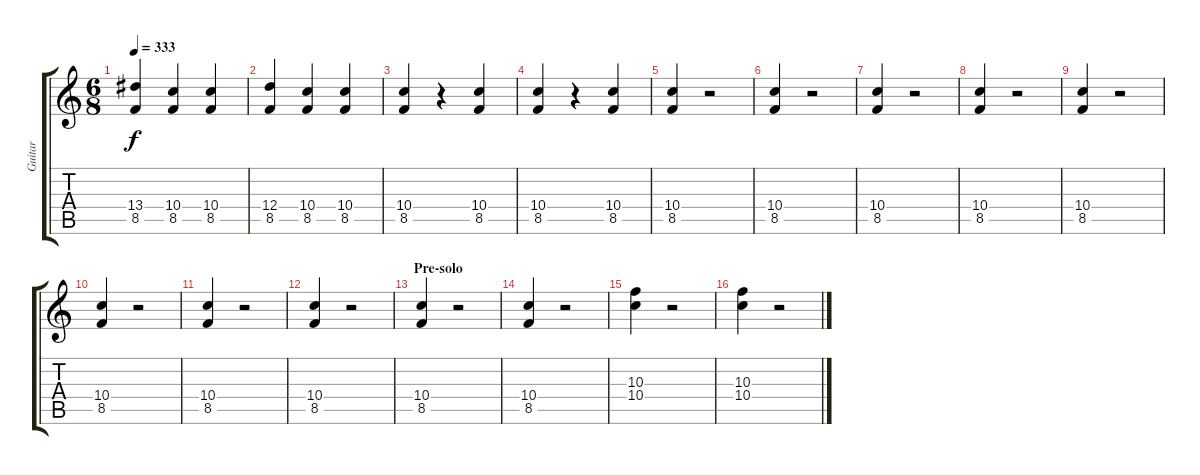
\track ("Guitar" "Guitar") {instrument electricguitarjazz}
\staff {score tabs}
\tuning (E4 B3 G3 D3 A2 E2) {hide}
\ts (6 8)
\tempo 333
\clef g2
\ks c
(13.4 8.5).4{dy f} (10.4 8.5).4 (10.4 8.5).4 |
(12.4 8.5).4 (10.4 8.5).4 (10.4 8.5).4 |
(10.4 8.5).4 r.4 (10.4 8.5).4 |
(10.4 8.5).4 r.4 (10.4 8.5).4 |
(10.4 8.5).4 r.2 |
(10.4 8.5).4 r.2 |
(10.4 8.5).4 r.2 |
(10.4 8.5).4 r.2 |
(10.4 8.5).4 r.2 |
(10.4 8.5).4 r.2 |
(10.4 8.5).4 r.2 |
(10.4 8.5).4 r.2 |
\section ("" "Pre-solo")
(10.4 8.5).4 r.2 |
(10.4 8.5).4 r.2 |
(10.3 10.4).4 r.2 |
(10.3 10.4).4 r.2
